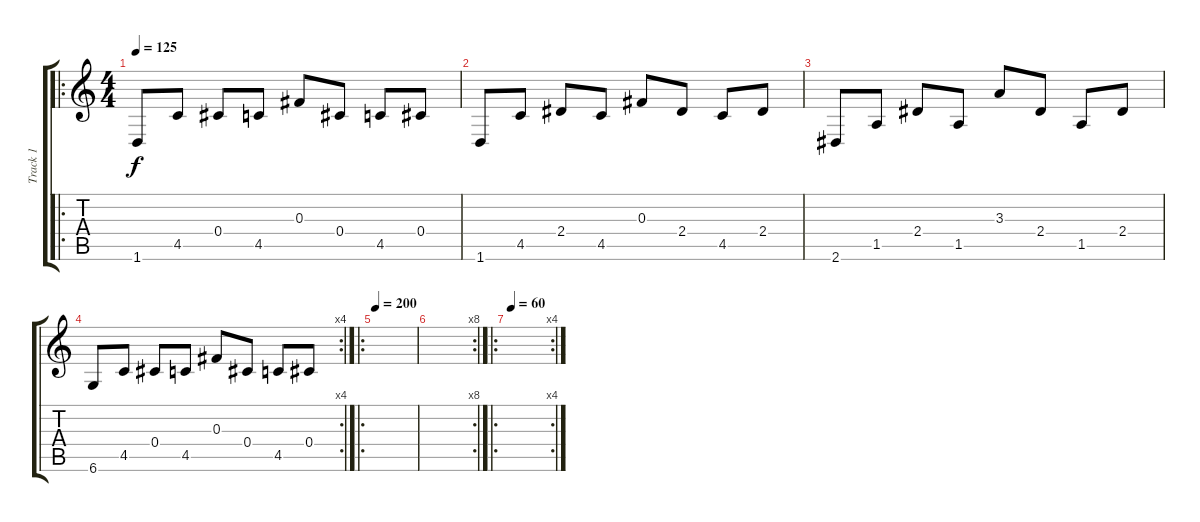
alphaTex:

\track ("Track 1" "Track 1") {instrument electricguitarclean}
\staff {score tabs}
\tuning (Eb4 Bb3 Gb3 Db3 Ab2 Db2) {hide}
\ro
\ts (4 4)
\tempo 125
\clef g2
\ks c
1.6.8{dy f instrument electricguitarclean} 4.5.8 0.4.8 4.5.8 0.3.8 0.4.8 4.5.8 0.4.8 |
1.6.8 4.5.8 2.4.8 4.5.8 0.3.8 2.4.8 4.5.8 2.4.8 |
2.6.8 1.5.8 2.4.8 1.5.8 3.3.8 2.4.8 1.5.8 2.4.8 |
\rc 4
6.6.8 4.5.8 0.4.8 4.5.8 0.3.8 0.4.8 4.5.8 0.4.8 |
\ro
\tempo 200
|
\rc 8
|
\ro
\rc 4
\tempo (60 0.0625)
